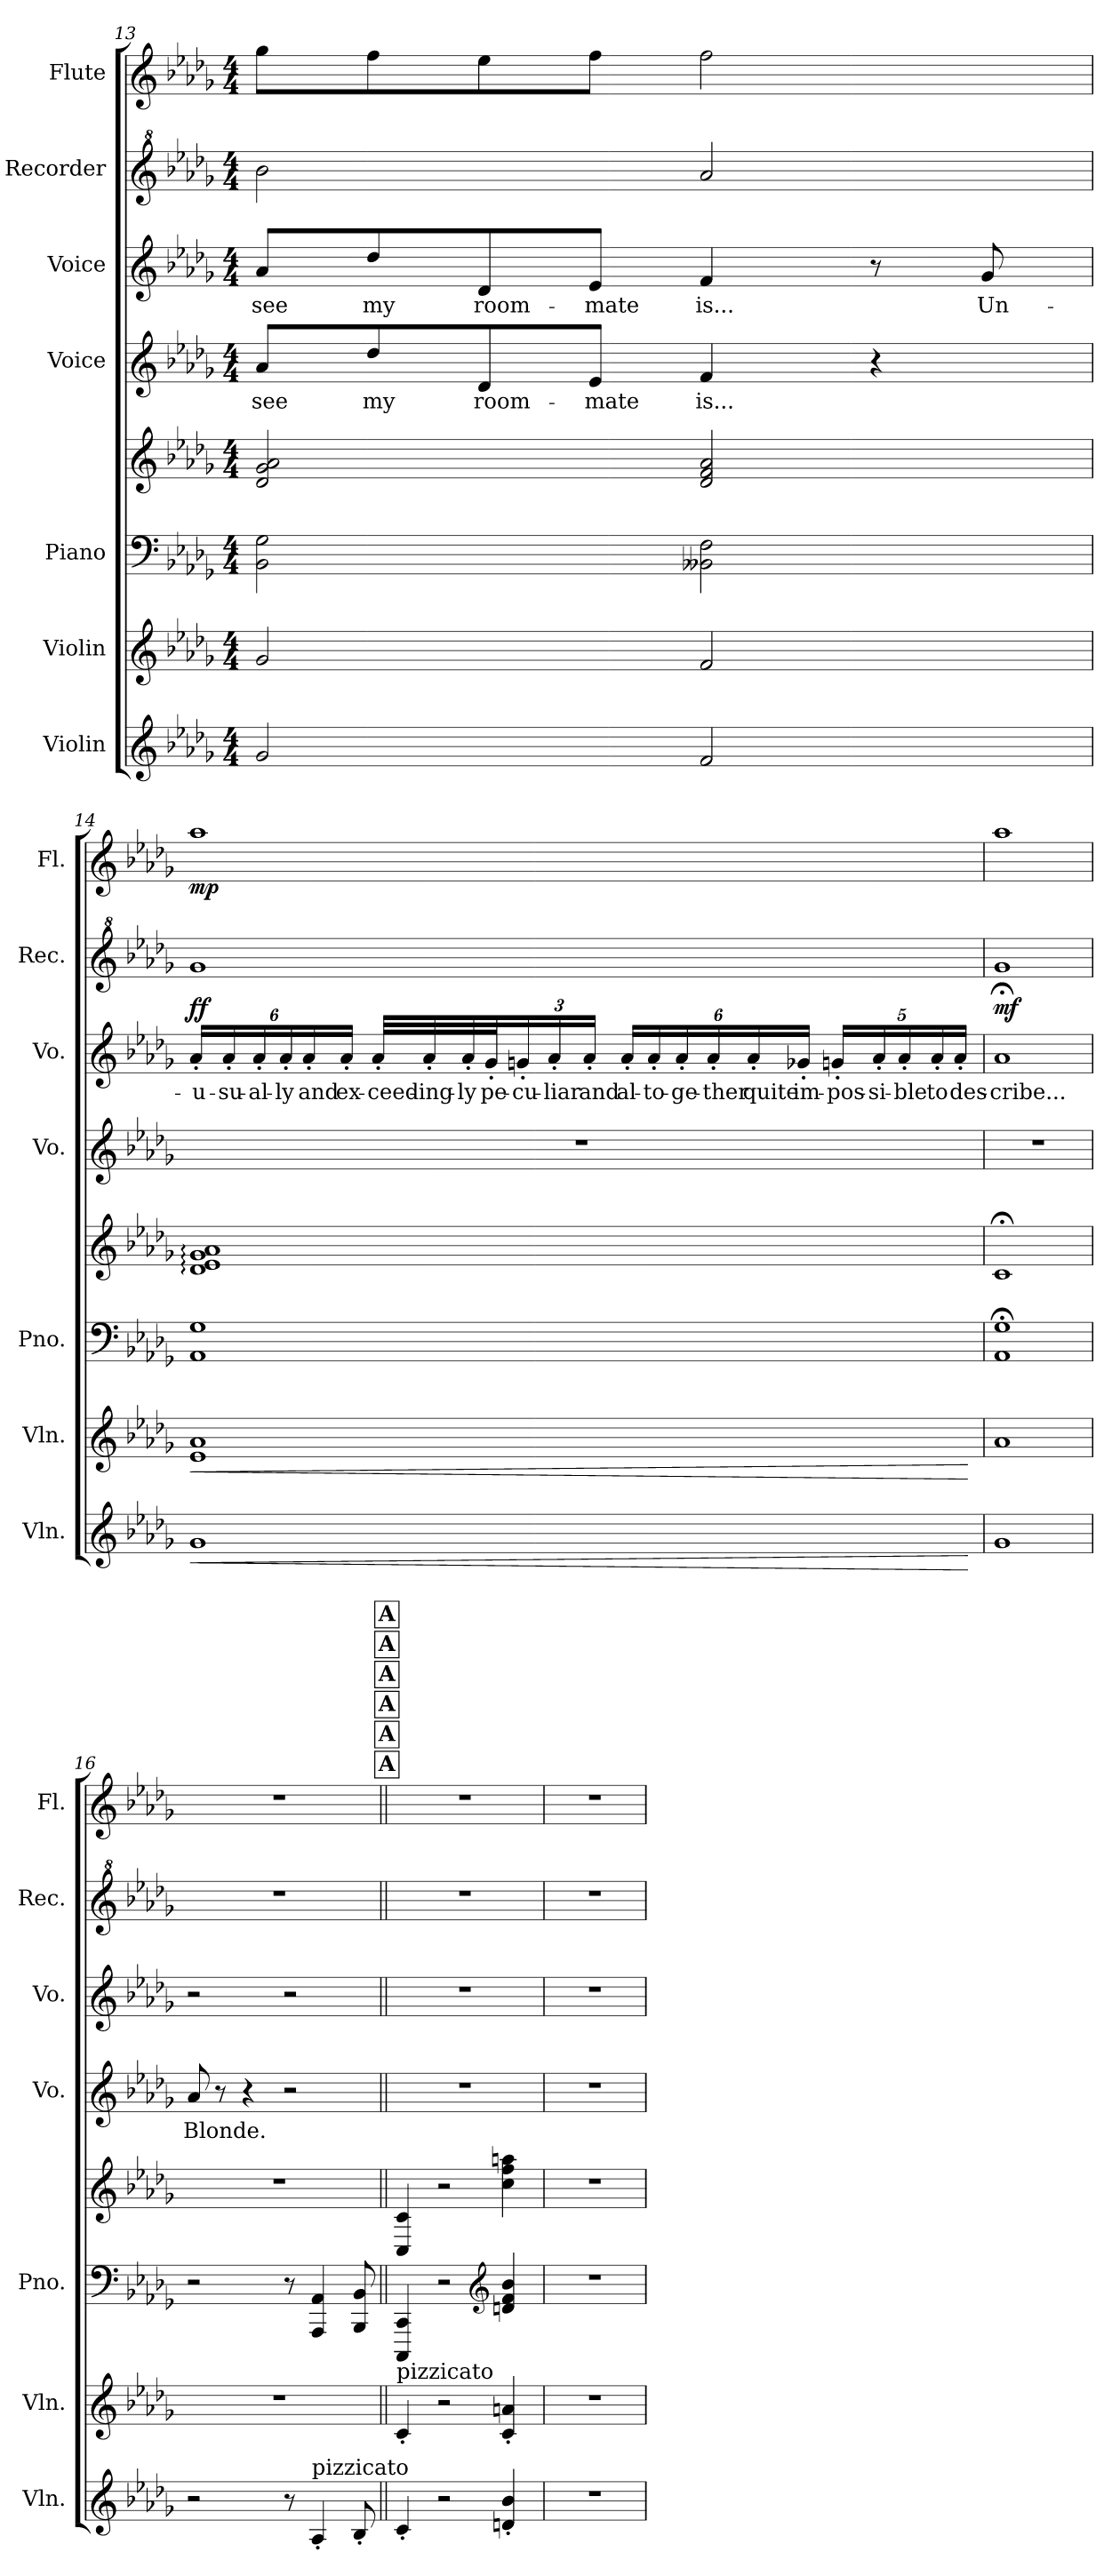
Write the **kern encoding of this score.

**kern	**dynam	**kern	**dynam	**kern	**kern	**kern	**text	**kern	**text	**dynam	**kern	**kern	**dynam
*part7	*part7	*part6	*part6	*part5	*part5	*part4	*part4	*part3	*part3	*part3	*part2	*part1	*part1
*staff8	*staff8	*staff7	*staff7	*staff6	*staff5	*staff4	*staff4	*staff3	*staff3	*staff3	*staff2	*staff1	*staff1
*I"Violin	*	*I"Violin	*	*I"Piano	*	*I"Voice	*	*I"Voice	*	*	*I"Recorder	*I"Flute	*
*I'Vln.	*	*I'Vln.	*	*I'Pno.	*	*I'Vo.	*	*I'Vo.	*	*	*I'Rec.	*I'Fl.	*
!!LO:PB:g=z
*clefG2	*	*clefG2	*	*clefF4	*clefG2	*clefG2	*	*clefG2	*	*	*clefG^2	*clefG2	*
*k[b-e-a-d-g-]	*	*k[b-e-a-d-g-]	*	*k[b-e-a-d-g-]	*k[b-e-a-d-g-]	*k[b-e-a-d-g-]	*	*k[b-e-a-d-g-]	*	*	*k[b-e-a-d-g-]	*k[b-e-a-d-g-]	*
*M4/4	*	*M4/4	*	*M4/4	*M4/4	*M4/4	*	*M4/4	*	*	*M4/4	*M4/4	*
=13	=13	=13	=13	=13	=13	=13	=13	=13	=13	=13	=13	=13	=13
2g-/	.	2g-/	.	2BB-\ 2G-\	2d-/ 2g-/ 2a-/	8a-/L	see	8a-/L	see	.	2bb-\	8gg-\L	.
.	.	.	.	.	.	8dd-/	my	8dd-/	my	.	.	8ff\	.
.	.	.	.	.	.	8d-/	room-	8d-/	room-	.	.	8ee-\	.
.	.	.	.	.	.	8e-/J	-mate	8e-/J	-mate	.	.	8ff\J	.
2f/	.	2f/	.	2BB--X\Z 2F\Z	2d-/Z 2f/Z 2a-/Z	4fZ/	is...	4fZ/	is...	.	2aa-/	2ff\	.
.	.	.	.	.	.	4r	.	8r	.	.	.	.	.
.	.	.	.	.	.	.	.	8g-/	Un-	.	.	.	.
!!LO:PB:g=z
=14	=14	=14	=14	=14	=14	=14	=14	=14	=14	=14	=14	=14	=14
!	!LO:HP:b	!	!LO:HP:b	!	!	!	!	!	!	!	!	!	!
*	*	*	*	*	*	*	*	*Xbrackettup	*	*	*	*	*
!	!	!	!	!	!	!	!	!	!	!LO:DY:b	!	!	!
!	!	!	!	!	!	!	!	!	!	!LO:DY:n=1:b	!	!	!LO:DY:b
1g-	<	1e- 1a-	<	1AA- 1G-	1d-: 1e-: 1g-: 1a-:	1r	.	24a-'/LL	-u-	f f	1gg-	1aa-	mp
.	.	.	.	.	.	.	.	24a-'/	-su-	.	.	.	.
.	.	.	.	.	.	.	.	24a-'/	-al-	.	.	.	.
.	.	.	.	.	.	.	.	24a-'/	-ly	.	.	.	.
.	.	.	.	.	.	.	.	24a-'/	and	.	.	.	.
.	.	.	.	.	.	.	.	24a-'/JJ	ex-	.	.	.	.
.	.	.	.	.	.	.	.	32a-'/LLL	ceed-	.	.	.	.
.	.	.	.	.	.	.	.	32a-'/	-ing-	.	.	.	.
.	.	.	.	.	.	.	.	32a-'/	-ly	.	.	.	.
.	.	.	.	.	.	.	.	32g-'/J	pe-	.	.	.	.
.	.	.	.	.	.	.	.	24gn'/	-cu-	.	.	.	.
.	.	.	.	.	.	.	.	24a-'/	-liar	.	.	.	.
.	.	.	.	.	.	.	.	24a-'/JJ	and	.	.	.	.
.	.	.	.	.	.	.	.	24a-'/LL	al-	.	.	.	.
.	.	.	.	.	.	.	.	24a-'/	-to-	.	.	.	.
.	.	.	.	.	.	.	.	24a-'/	-ge-	.	.	.	.
.	.	.	.	.	.	.	.	24a-'/	-ther	.	.	.	.
.	.	.	.	.	.	.	.	24a-'/	quite	.	.	.	.
.	.	.	.	.	.	.	.	24g-X'/JJ	im-	.	.	.	.
.	.	.	.	.	.	.	.	20gn'/LL	-pos-	.	.	.	.
.	.	.	.	.	.	.	.	20a-'/	-si-	.	.	.	.
.	.	.	.	.	.	.	.	20a-'/	-ble	.	.	.	.
.	.	.	.	.	.	.	.	20a-'/	to	.	.	.	.
.	.	.	.	.	.	.	.	20a-'/JJ	des-	.	.	.	.
.	[	.	[	.	.	.	.	.	.	.	.	.	.
!!LO:PB:g=z
=15	=15	=15	=15	=15	=15	=15	=15	=15	=15	=15	=15	=15	=15
!	!	!	!	!	!	!	!	!	!	!LO:DY:b	!	!	!
1g-	.	1a-	.	1AA-;<Z 1G-;<Z	1c;<Z	1r	.	1a-;<Z	-cribe...	mf	1gg-	1aa-	.
=16	=16	=16	=16	=16	=16	=16	=16	=16	=16	=16	=16	=16	=16
2r	.	1r	.	2r	1r	8a-/	Blonde.	2r	.	.	1r	1r	.
.	.	.	.	.	.	8r	.	.	.	.	.	.	.
.	.	.	.	.	.	4r	.	.	.	.	.	.	.
8r	.	.	.	8r	.	2r	.	2r	.	.	.	.	.
!LO:TX:a:t=pizzicato	!	!	!	!	!	!	!	!	!	!	!	!	!
4A-'/	.	.	.	4AAA-/ 4AA-/	.	.	.	.	.	.	.	.	.
8B-'/	.	.	.	8BBB-/ 8BB-/	.	.	.	.	.	.	.	.	.
!!LO:REH:place=s1:a:B:fs=14:t=A
!!LO:REH:place=s1:a:B:fs=14:t=A
!!LO:REH:place=s1:a:B:fs=14:t=A
!!LO:REH:place=s1:a:B:fs=14:t=A
!!LO:REH:place=s1:a:B:fs=14:t=A
!!LO:REH:place=s1:a:B:fs=14:t=A
=17||	=17||	=17||	=17||	=17||	=17||	=17||	=17||	=17||	=17||	=17||	=17||	=17||	=17||
!	!	!LO:TX:a:t=pizzicato	!	!	!	!	!	!	!	!	!	!	!
4c'/	.	4c'/	.	4CCC/ 4CC/	4C/ 4c/	1r	.	1r	.	.	1r	1r	.
2r	.	2r	.	2r	2r	.	.	.	.	.	.	.	.
*	*	*	*	*clefG2	*	*	*	*	*	*	*	*	*
4dn/' 4b-/'	.	4c/' 4an/'	.	4dn/ 4f/ 4b-/	4cc\ 4ff\ 4aan\	.	.	.	.	.	.	.	.
=18	=18	=18	=18	=18	=18	=18	=18	=18	=18	=18	=18	=18	=18
1r	.	1r	.	1r	1r	1r	.	1r	.	.	1r	1r	.
=	=	=	=	=	=	=	=	=	=	=	=	=	=
*-	*-	*-	*-	*-	*-	*-	*-	*-	*-	*-	*-	*-	*-
